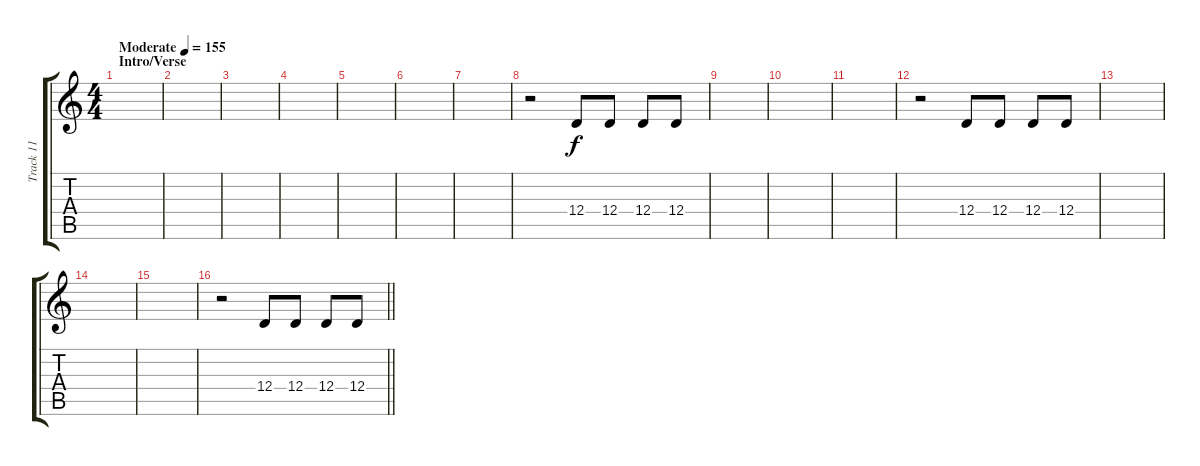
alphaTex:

\track ("Track 11" "Track 11") {instrument oboe}
\staff {score tabs}
\tuning (E4 B3 G3 D3 A2 E2) {hide}
\ts (4 4)
\section ("" "Intro/Verse")
\tempo (155 "Moderate")
\clef g2
\ks c
|
|
|
|
|
|
|
r.2 12.4.8 12.4.8 12.4.8 12.4.8 |
|
|
|
r.2 12.4.8 12.4.8 12.4.8 12.4.8 |
|
|
|
\barLineRight lightlight
r.2 12.4.8 12.4.8 12.4.8 12.4.8
